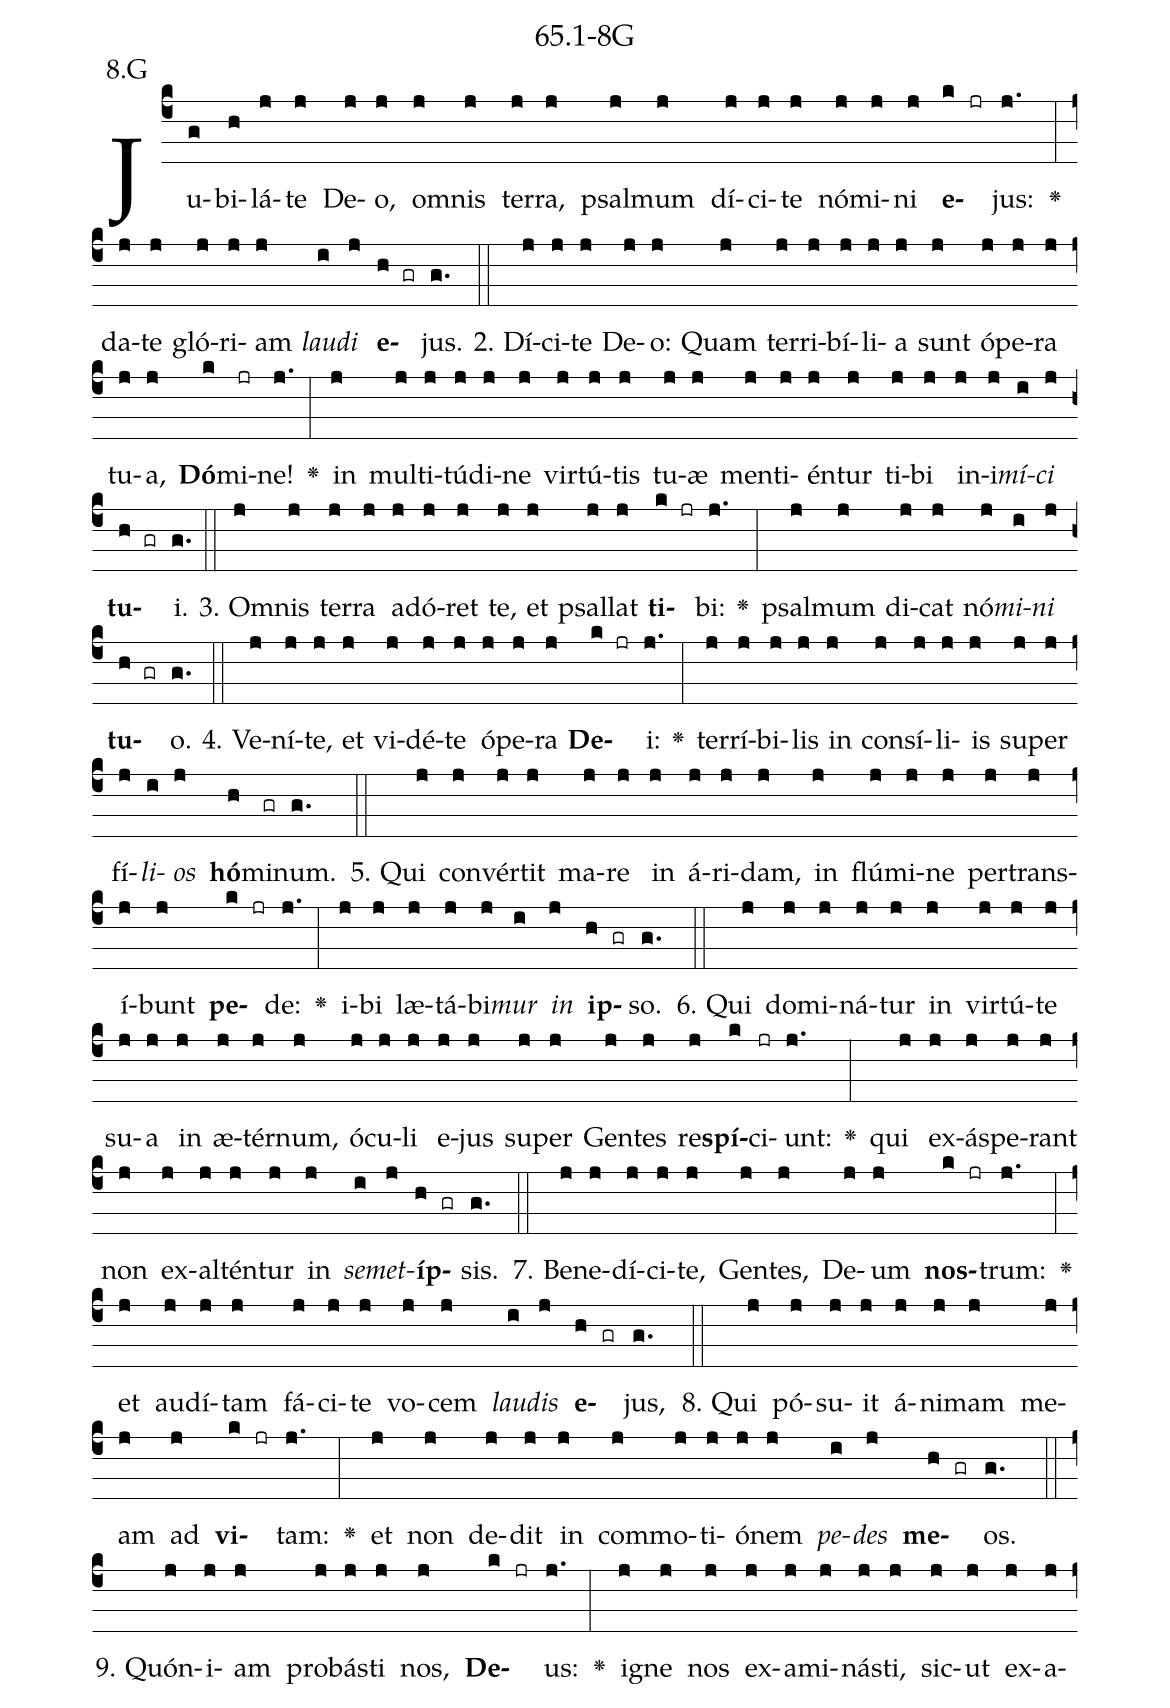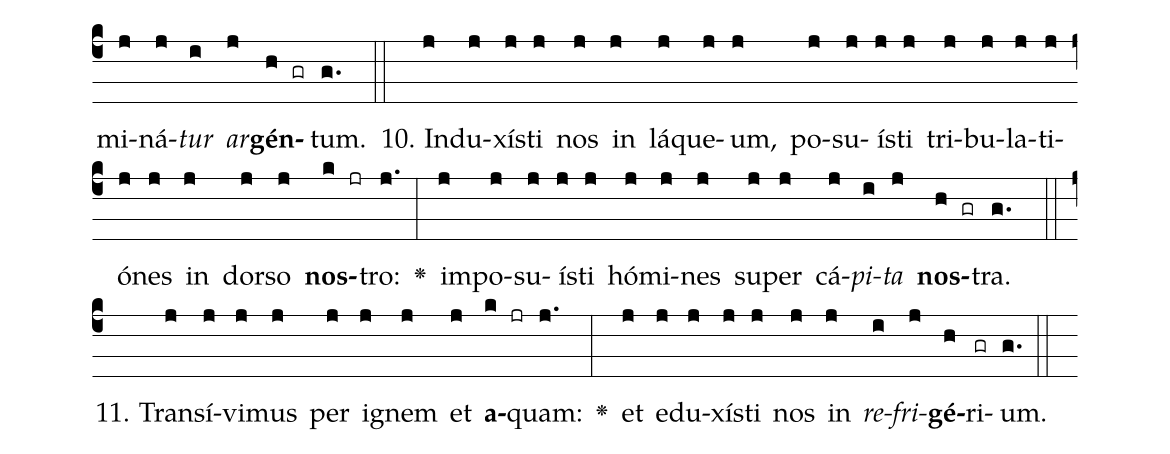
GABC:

name: 65.1-8G;
annotation: 8.G;
%%
(c4)Ju(g)bi(h)lá(j)te(j) De(j)o,(j) om(j)nis(j) ter(j)ra,(j) psal(j)mum(j) dí(j)ci(j)te(j) nó(j)mi(j)ni(j) <b>e</b>(k jr)jus:(j.) <v>\greheightstar</v>(:) da(j)te(j) gló(j)ri(j)am(j) <i>lau</i>(i)<i>di</i>(j) <b>e</b>(h gr)jus.(g.) (::)
2. Dí(j)ci(j)te(j) De(j)o:(j) Quam(j) ter(j)ri(j)bí(j)li(j)a(j) sunt(j) ó(j)pe(j)ra(j) tu(j)a,(j) <b>Dó</b>(k)mi(jr)ne!(j.) <v>\greheightstar</v>(:) in(j) mul(j)ti(j)tú(j)di(j)ne(j) vir(j)tú(j)tis(j) tu(j)æ(j) men(j)ti(j)én(j)tur(j) ti(j)bi(j) in(j)i(j)<i>mí</i>(i)<i>ci</i>(j) <b>tu</b>(h gr)i.(g.) (::)
3. Om(j)nis(j) ter(j)ra(j) ad(j)ó(j)ret(j) te,(j) et(j) psal(j)lat(j) <b>ti</b>(k jr)bi:(j.) <v>\greheightstar</v>(:) psal(j)mum(j) di(j)cat(j) nó(j)<i>mi</i>(i)<i>ni</i>(j) <b>tu</b>(h gr)o.(g.) (::)
4. Ve(j)ní(j)te,(j) et(j) vi(j)dé(j)te(j) ó(j)pe(j)ra(j) <b>De</b>(k jr)i:(j.) <v>\greheightstar</v>(:) ter(j)rí(j)bi(j)lis(j) in(j) con(j)sí(j)li(j)is(j) su(j)per(j) fí(j)<i>li</i>(i)<i>os</i>(j) <b>hó</b>(h)mi(gr)num.(g.) (::)
5. Qui(j) con(j)vér(j)tit(j) ma(j)re(j) in(j) á(j)ri(j)dam,(j) in(j) flú(j)mi(j)ne(j) per(j)trans(j)í(j)bunt(j) <b>pe</b>(k jr)de:(j.) <v>\greheightstar</v>(:) i(j)bi(j) læ(j)tá(j)bi(j)<i>mur</i>(i) <i>in</i>(j) <b>ip</b>(h gr)so.(g.) (::)
6. Qui(j) do(j)mi(j)ná(j)tur(j) in(j) vir(j)tú(j)te(j) su(j)a(j) in(j) æ(j)tér(j)num,(j) ó(j)cu(j)li(j) e(j)jus(j) su(j)per(j) Gen(j)tes(j) re(j)<b>spí</b>(k)ci(jr)unt:(j.) <v>\greheightstar</v>(:) qui(j) ex(j)ás(j)pe(j)rant(j) non(j) ex(j)al(j)tén(j)tur(j) in(j) <i>se</i>(i)<i>met</i>(j)<b>íp</b>(h gr)sis.(g.) (::)
7. Be(j)ne(j)dí(j)ci(j)te,(j) Gen(j)tes,(j) De(j)um(j) <b>nos</b>(k jr)trum:(j.) <v>\greheightstar</v>(:) et(j) au(j)dí(j)tam(j) fá(j)ci(j)te(j) vo(j)cem(j) <i>lau</i>(i)<i>dis</i>(j) <b>e</b>(h gr)jus,(g.) (::)
8. Qui(j) pó(j)su(j)it(j) á(j)ni(j)mam(j) me(j)am(j) ad(j) <b>vi</b>(k jr)tam:(j.) <v>\greheightstar</v>(:) et(j) non(j) de(j)dit(j) in(j) com(j)mo(j)ti(j)ó(j)nem(j) <i>pe</i>(i)<i>des</i>(j) <b>me</b>(h gr)os.(g.) (::)
9. Quón(j)i(j)am(j) pro(j)bás(j)ti(j) nos,(j) <b>De</b>(k jr)us:(j.) <v>\greheightstar</v>(:) i(j)gne(j) nos(j) ex(j)a(j)mi(j)nás(j)ti,(j) sic(j)ut(j) ex(j)a(j)mi(j)ná(j)<i>tur</i>(i) <i>ar</i>(j)<b>gén</b>(h gr)tum.(g.) (::)
10. In(j)du(j)xís(j)ti(j) nos(j) in(j) lá(j)que(j)um,(j) po(j)su(j)ís(j)ti(j) tri(j)bu(j)la(j)ti(j)ó(j)nes(j) in(j) dor(j)so(j) <b>nos</b>(k jr)tro:(j.) <v>\greheightstar</v>(:) im(j)po(j)su(j)ís(j)ti(j) hó(j)mi(j)nes(j) su(j)per(j) cá(j)<i>pi</i>(i)<i>ta</i>(j) <b>nos</b>(h gr)tra.(g.) (::)
11. Trans(j)í(j)vi(j)mus(j) per(j) i(j)gnem(j) et(j) <b>a</b>(k jr)quam:(j.) <v>\greheightstar</v>(:) et(j) e(j)du(j)xís(j)ti(j) nos(j) in(j) <i>re</i>(i)<i>fri</i>(j)<b>gé</b>(h)ri(gr)um.(g.) (::)
